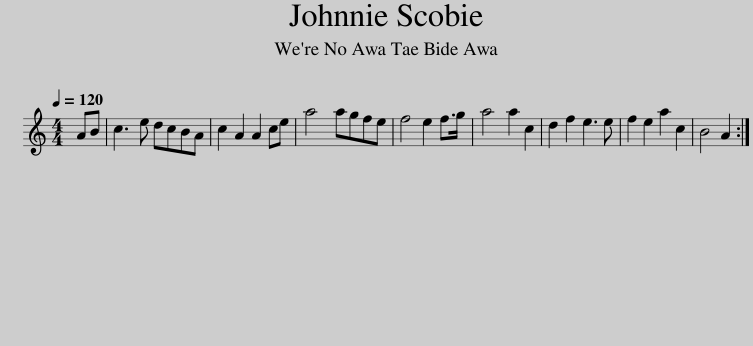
X:1
L:1/8
Q:1/4=120
M:4/4
I:linebreak $
K:C
V:1 treble
V:1
 AB | c3 e dcBA | c2 A2 A2 ce | a4 agfe | f4 e2 f>g | %5
 a4 a2 c2 | d2 f2 e3 e | f2 e2 a2 c2 | B4 A2 :| %9
